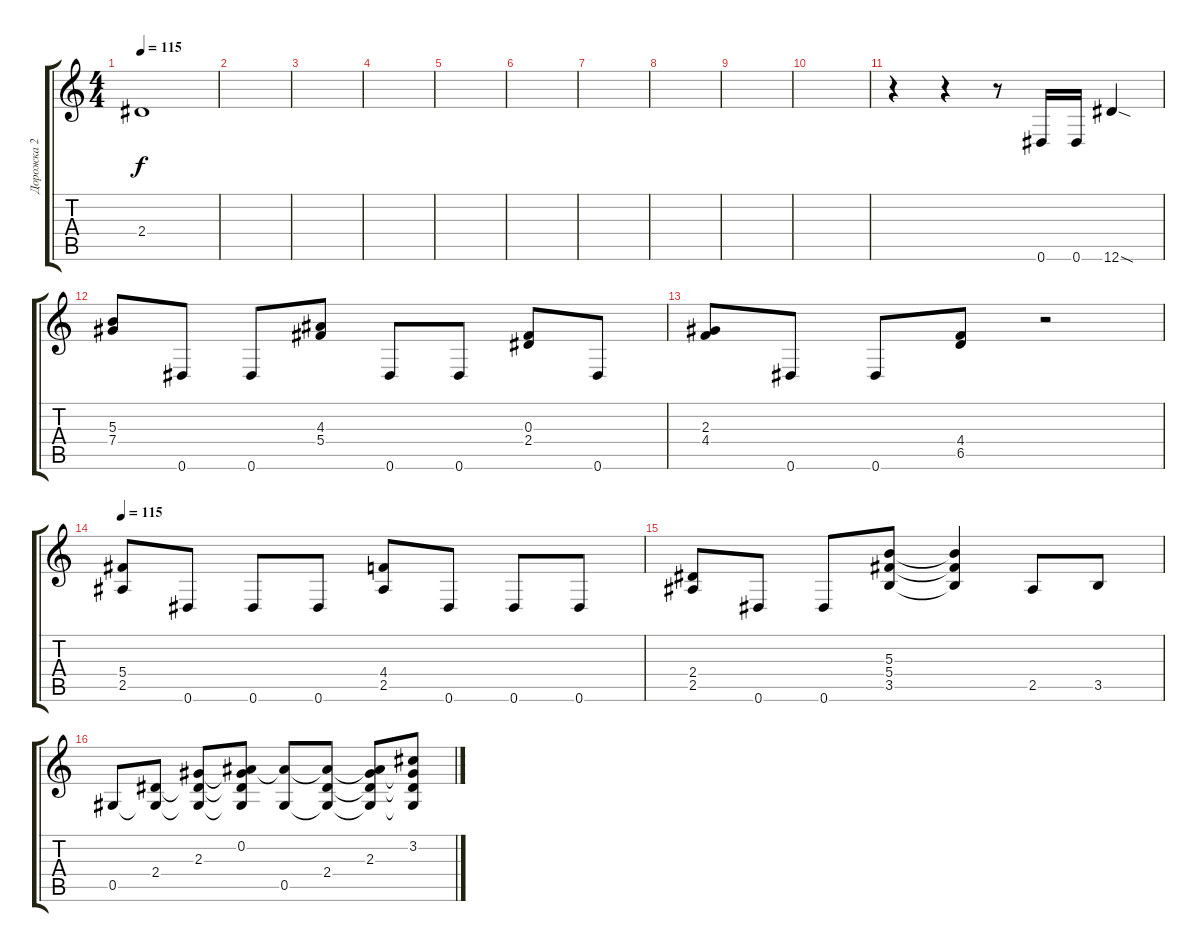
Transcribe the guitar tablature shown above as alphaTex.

\track ("Дорожка 2" "Дорожка 2") {instrument distortionguitar}
\staff {score tabs}
\tuning (Eb4 Bb3 Gb3 Db3 Ab2 Eb2) {hide}
\ts (4 4)
\tempo 115
\clef g2
\ks c
2.4{t}.1{dy f} |
|
|
|
|
|
|
|
|
|
r.4 r.4 r.8 0.6.16 0.6.16 12.6{sod}.4 |
(5.3 7.4).8 0.6.8 0.6.8 (4.3 5.4).8 0.6.8 0.6.8 (0.3 2.4).8 0.6.8 |
(2.3 4.4).8 0.6.8 0.6.8 (4.4 6.5).8 r.2 |
\tempo 115
(5.4 2.5).8 0.6.8 0.6.8 0.6.8 (4.4 2.5).8 0.6.8 0.6.8 0.6.8 |
(2.4 2.5).8 0.6.8 0.6.8 (5.3 5.4 3.5).8 (5.3{t} 5.4{t} 3.5{t}).4 2.5.8 3.5.8 |
0.5.8 (2.4 0.5{t}).8 (2.3 2.4{t} 0.5{t}).8 (0.2 2.3{t} 2.4{t} 0.5{t}).8 (0.2{t} 0.5).8 (0.2{t} 2.4 0.5{t}).8 (0.2{t} 2.3 2.4{t} 0.5{t}).8 (3.2 2.3{t} 2.4{t} 0.5{t}).8
